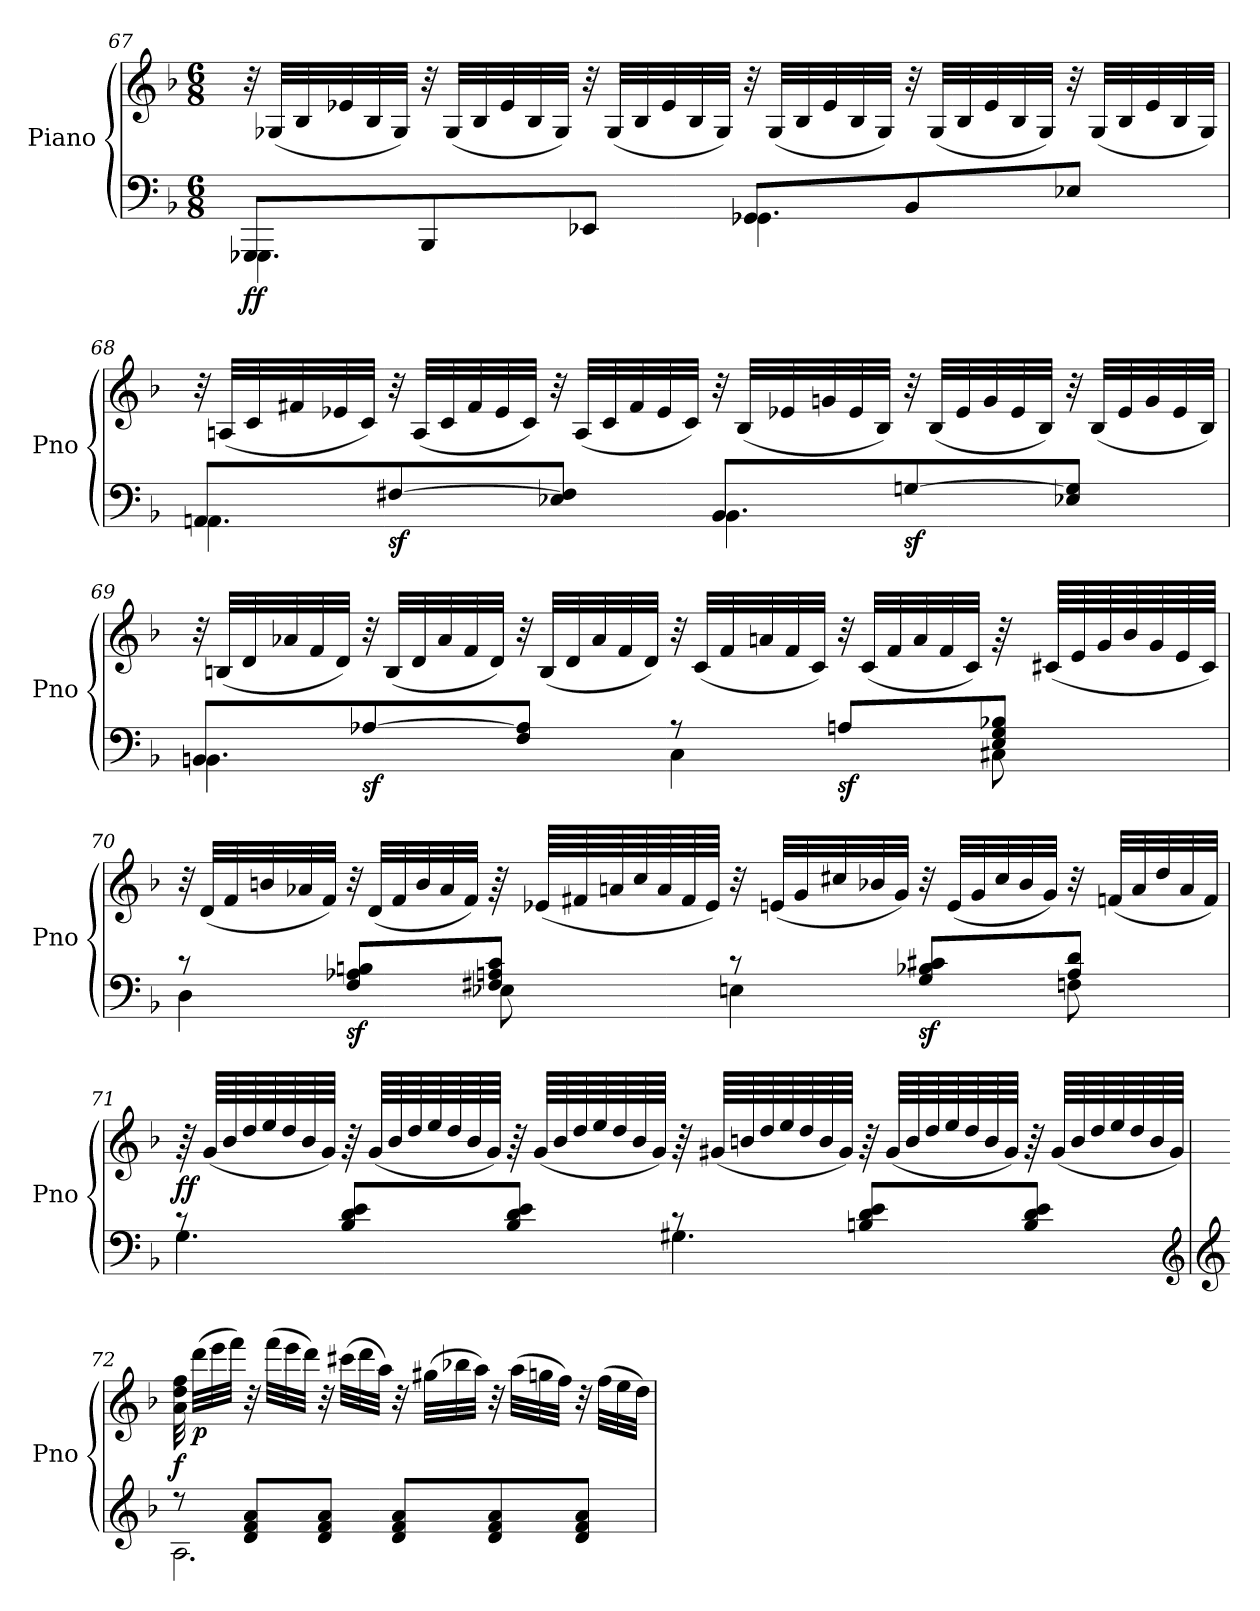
**kern	**kern	**dynam
*part1	*part1	*part1
*staff2	*staff1	*staff1/2
*I"Piano	*	*
*I'Pno	*	*
!!LO:LB:g=z
*clefF4	*clefG2	*
*k[b-]	*k[b-]	*
*F:	*F:	*
*M6/8	*M6/8	*
=67	=67	=67
*^	*	*
*	*	*Xtuplet	*
!	!	!	!LO:DY:b=2
!	!	!	!LO:DY:n=1:b
8GGG-/L	4.GGG-X\	48r	f f
.	.	(48G-X/LLL	.
.	.	48B-/	.
.	.	48e-X/	.
.	.	48B-/	.
.	.	48G-/JJJ)	.
8BBB-/	.	48r	.
.	.	(48G-/LLL	.
.	.	48B-/	.
.	.	48e-/	.
.	.	48B-/	.
.	.	48G-/JJJ)	.
8EE-X/J	.	48r	.
.	.	(48G-/LLL	.
.	.	48B-/	.
.	.	48e-/	.
.	.	48B-/	.
.	.	48G-/JJJ)	.
8GG-/L	4.GG-X\	48r	.
.	.	(48G-/LLL	.
.	.	48B-/	.
.	.	48e-/	.
.	.	48B-/	.
.	.	48G-/JJJ)	.
8BB-/	.	48r	.
.	.	(48G-/LLL	.
.	.	48B-/	.
.	.	48e-/	.
.	.	48B-/	.
.	.	48G-/JJJ)	.
8E-X/J	.	48r	.
.	.	(48G-/LLL	.
.	.	48B-/	.
.	.	48e-/	.
.	.	48B-/	.
.	.	48G-/JJJ)	.
!!LO:LB:g=z
=68	=68	=68	=68
8AA/L	4.AAn\	48r	.
.	.	(48An/LLL	.
.	.	48c/	.
.	.	48f#X/	.
.	.	48e-X/	.
.	.	48c/JJJ)	.
!	!	!	!LO:DY:b=2
[8F#X/	.	48r	sf
.	.	(48A/LLL	.
.	.	48c/	.
.	.	48f#/	.
.	.	48e-/	.
.	.	48c/JJJ)	.
8E-X/ 8F#/]J	.	48r	.
.	.	(48A/LLL	.
.	.	48c/	.
.	.	48f#/	.
.	.	48e-/	.
.	.	48c/JJJ)	.
8BB-/L	4.BB-\	48r	.
.	.	(48B-/LLL	.
.	.	48e-X/	.
.	.	48gn/	.
.	.	48e-/	.
.	.	48B-/JJJ)	.
!	!	!	!LO:DY:b=2
[8Gn/	.	48r	sf
.	.	(48B-/LLL	.
.	.	48e-/	.
.	.	48g/	.
.	.	48e-/	.
.	.	48B-/JJJ)	.
8E-X/ 8G/]J	.	48r	.
.	.	(48B-/LLL	.
.	.	48e-/	.
.	.	48g/	.
.	.	48e-/	.
.	.	48B-/JJJ)	.
!!LO:LB:g=z
=69	=69	=69	=69
8BB/L	4.BBn\	48r	.
.	.	(48Bn/LLL	.
.	.	48d/	.
.	.	48a-X/	.
.	.	48f/	.
.	.	48d/JJJ)	.
!	!	!	!LO:DY:b=2
[8A-X/	.	48r	sf
.	.	(48B/LLL	.
.	.	48d/	.
.	.	48a-/	.
.	.	48f/	.
.	.	48d/JJJ)	.
8F/ 8A-/]J	.	48r	.
.	.	(48B/LLL	.
.	.	48d/	.
.	.	48a-/	.
.	.	48f/	.
.	.	48d/JJJ)	.
8rA	4C\	48r	.
.	.	(48c/LLL	.
.	.	48f/	.
.	.	48an/	.
.	.	48f/	.
.	.	48c/JJJ)	.
!	!	!	!LO:DY:b=2
8An/L	.	48r	sf
.	.	(48c/LLL	.
.	.	48f/	.
.	.	48a/	.
.	.	48f/	.
.	.	48c/JJJ)	.
8E/ 8G/ 8B-X/J	8C#X\	64r	.
.	.	(64c#X/LLLL	.
.	.	64e/	.
.	.	64g/	.
.	.	64b-/	.
.	.	64g/	.
.	.	64e/	.
.	.	64c#/JJJJ)	.
!!LO:LB:g=z
=70	=70	=70	=70
8rc	4D\	48r	.
.	.	(48d/LLL	.
.	.	48f/	.
.	.	48bn/	.
.	.	48a-X/	.
.	.	48f/JJJ)	.
!	!	!	!LO:DY:b=2
8F/ 8A-X/ 8Bn/L	.	48r	sf
.	.	(48d/LLL	.
.	.	48f/	.
.	.	48b/	.
.	.	48a-/	.
.	.	48f/JJJ)	.
8F#X/ 8An/ 8c/J	8E-X\	64r	.
.	.	(64e-X/LLLL	.
.	.	64f#X/	.
.	.	64an/	.
.	.	64cc/	.
.	.	64a/	.
.	.	64f#/	.
.	.	64e-/JJJJ)	.
8rc	4En\	48r	.
.	.	(48en/LLL	.
.	.	48g/	.
.	.	48cc#X/	.
.	.	48b-X/	.
.	.	48g/JJJ)	.
!	!	!	!LO:DY:b=2
8G/ 8B-X/ 8c#X/L	.	48r	sf
.	.	(48e/LLL	.
.	.	48g/	.
.	.	48cc#/	.
.	.	48b-/	.
.	.	48g/JJJ)	.
8A/ 8d/J	8Fn\	48r	.
.	.	(48fn/LLL	.
.	.	48a/	.
.	.	48dd/	.
.	.	48a/	.
.	.	48f/JJJ)	.
!!LO:PB:g=z
=71	=71	=71	=71
!	!	!	!LO:DY:b
8rc	4.G\	64r	ff
.	.	(64g/LLLL	.
.	.	64b-/	.
.	.	64dd/	.
.	.	64ee/	.
.	.	64dd/	.
.	.	64b-/	.
.	.	64g/JJJJ)	.
8B-/ 8d/ 8e/L	.	64r	.
.	.	(64g/LLLL	.
.	.	64b-/	.
.	.	64dd/	.
.	.	64ee/	.
.	.	64dd/	.
.	.	64b-/	.
.	.	64g/JJJJ)	.
8B-/ 8d/ 8e/J	.	64r	.
.	.	(64g/LLLL	.
.	.	64b-/	.
.	.	64dd/	.
.	.	64ee/	.
.	.	64dd/	.
.	.	64b-/	.
.	.	64g/JJJJ)	.
8rc	4.G#X\	64r	.
.	.	(64g#X/LLLL	.
.	.	64bn/	.
.	.	64dd/	.
.	.	64ee/	.
.	.	64dd/	.
.	.	64b/	.
.	.	64g#/JJJJ)	.
8Bn/ 8d/ 8e/L	.	64r	.
.	.	(64g#/LLLL	.
.	.	64b/	.
.	.	64dd/	.
.	.	64ee/	.
.	.	64dd/	.
.	.	64b/	.
.	.	64g#/JJJJ)	.
8B/ 8d/ 8e/J	.	64r	.
.	.	(64g#/LLLL	.
.	.	64b/	.
.	.	64dd/	.
.	.	64ee/	.
.	.	64dd/	.
.	.	64b/	.
.	.	64g#/JJJJ)	.
*clefG2	*	*	*
!!LO:LB:g=z
=72	=72	=72	=72
*clefG2	*	*	*
!	!	!	!LO:DY:b
8r	2.A\	32a\ 32dd\ 32ff\	f
!	!	!	!LO:DY:b
.	.	(32ddd\LLL	p
.	.	32eee\	.
.	.	32fff\JJJ)	.
8d/ 8f/ 8a/L	.	32r	.
.	.	(32fff\LLL	.
.	.	32eee\	.
.	.	32ddd\JJJ)	.
8d/ 8f/ 8a/J	.	32r	.
.	.	(32ccc#X\LLL	.
.	.	32ddd\	.
.	.	32aa\JJJ)	.
8d/ 8f/ 8a/L	.	32r	.
.	.	(32gg#X\LLL	.
.	.	32bb-X\	.
.	.	32aa\JJJ)	.
8d/ 8f/ 8a/	.	32r	.
.	.	(32aa\LLL	.
.	.	32ggn\	.
.	.	32ff\JJJ)	.
8d/ 8f/ 8a/J	.	32r	.
.	.	(32ff\LLL	.
.	.	32ee\	.
.	.	32dd\JJJ)	.
*v	*v	*	*
=	=	=
*-	*-	*-
